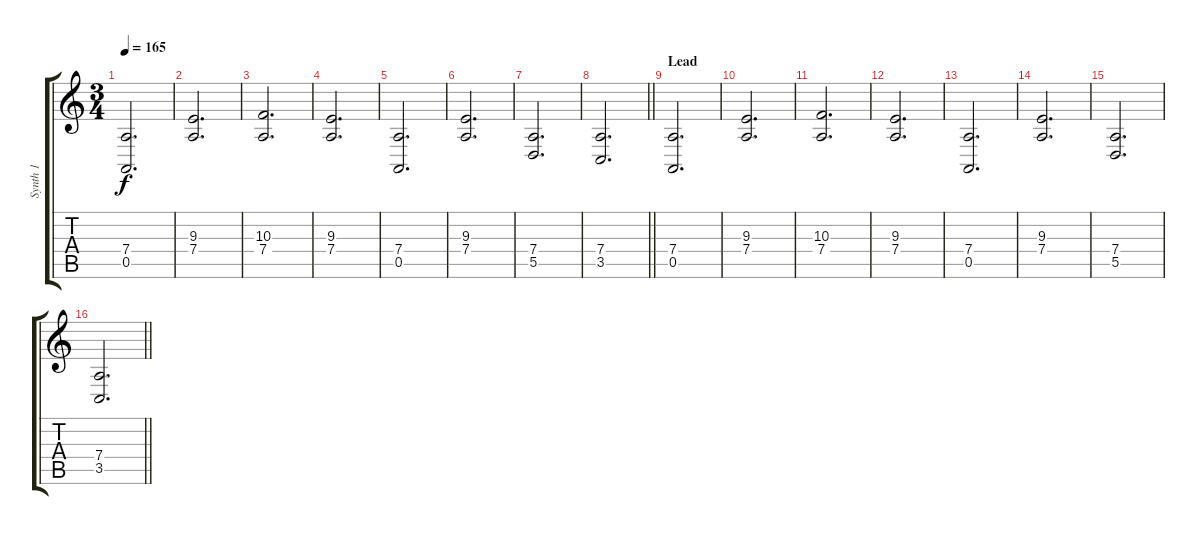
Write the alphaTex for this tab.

\track ("Synth 1" "Synth 1") {instrument stringensemble2}
\staff {score tabs}
\tuning (E4 B3 G3 D3 A2 E2) {hide}
\ts (3 4)
\tempo 165
\clef g2
\ks c
(7.4 0.5).2{d dy f} |
(9.3 7.4).2{d} |
(10.3 7.4).2{d} |
(9.3 7.4).2{d} |
(7.4 0.5).2{d} |
(9.3 7.4).2{d} |
(7.4 5.5).2{d} |
\barLineRight lightlight
(7.4 3.5).2{d} |
\section ("" "Lead")
(7.4 0.5).2{d} |
(9.3 7.4).2{d} |
(10.3 7.4).2{d} |
(9.3 7.4).2{d} |
(7.4 0.5).2{d} |
(9.3 7.4).2{d} |
(7.4 5.5).2{d} |
\barLineRight lightlight
(7.4 3.5).2{d}
